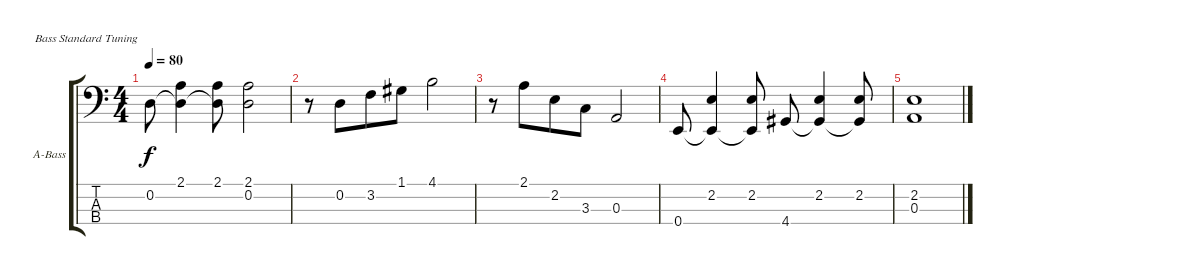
\bracketExtendMode groupsimilarinstruments
\firstSystemTrackNameOrientation horizontal
\otherSystemsTrackNameOrientation horizontal
\track ("Bass" "A-Bass") {instrument acousticbass}
\staff {score tabs}
\tuning (G2 D2 A1 E1)
\ts (4 4)
\tempo 80
\clef f4
\ks c
0.2.8{dy f} (2.1 0.2{t}).4 (2.1 0.2{t}).8 (2.1 0.2).2 |
r.8 0.2.8{beam merge} 3.2.8 1.1.8 4.1.2 |
r.8 2.1.8{beam merge} 2.2.8 3.3.8 0.3.2 |
0.4.8 (2.2 0.4{t}).4 (2.2 0.4{t}).8 4.4.8 (2.2 4.4{t}).4 (2.2 4.4{t}).8 |
(2.2 0.3).1
